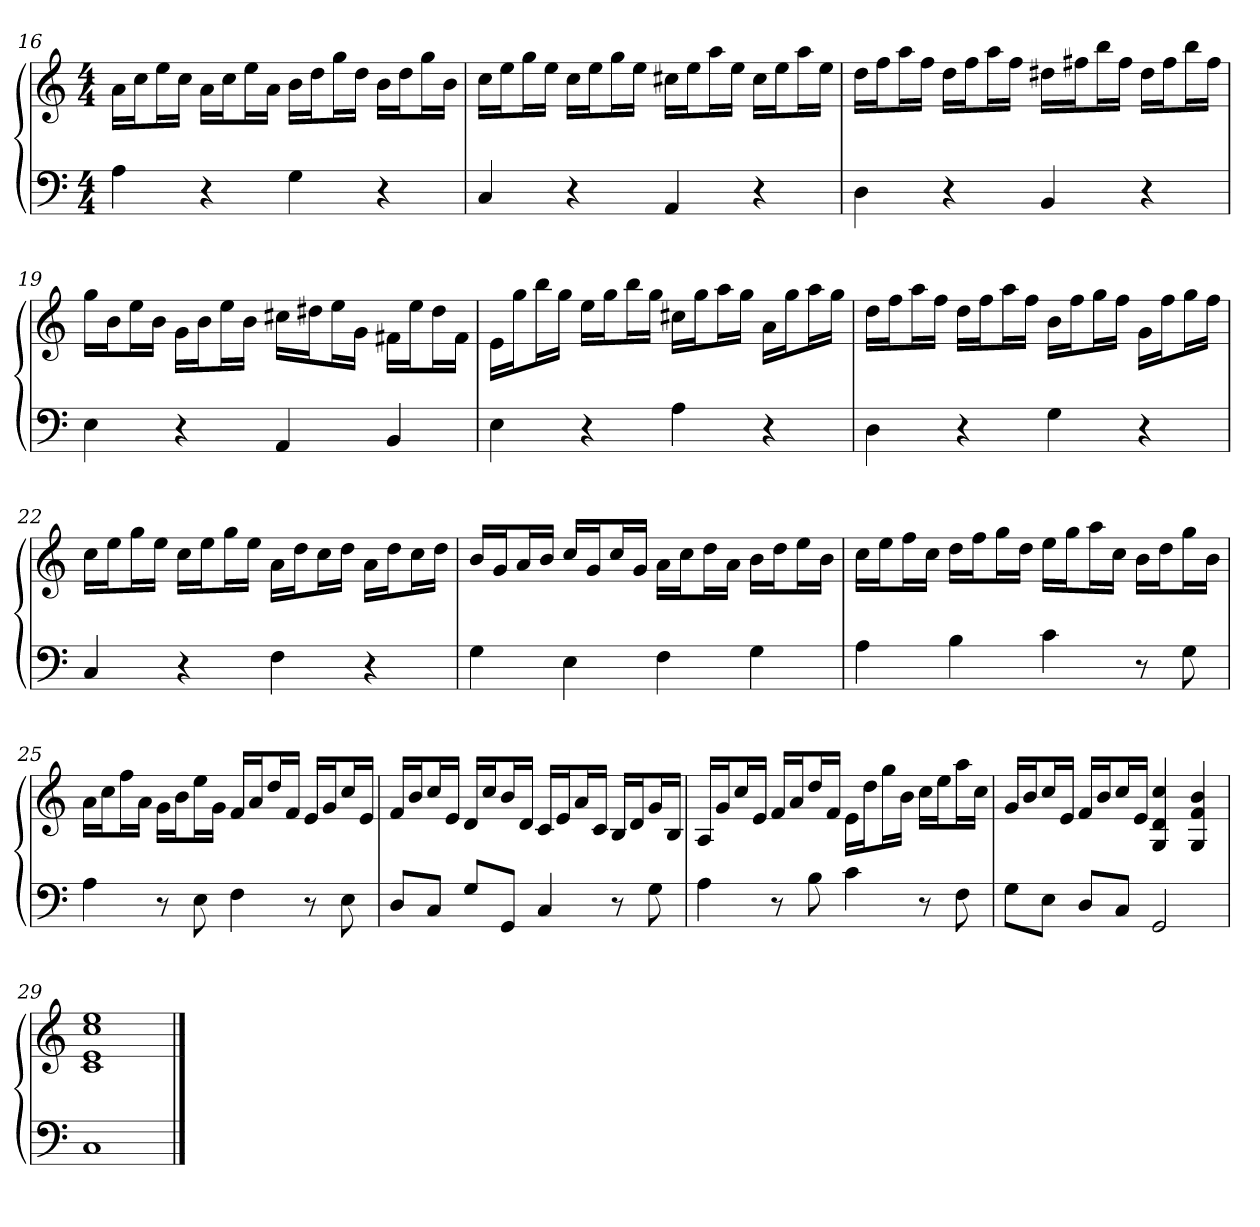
**kern	**kern
*part1	*part1
*staff2	*staff1
*k[]	*k[]
*C:	*C:
*M4/4	*M4/4
=16	=16
4A	16aLL
.	16ccJ
.	16eeL
.	16ccJJ
4r	16aLL
.	16ccJ
.	16eeL
.	16aJJ
4G	16bLL
.	16ddJ
.	16ggL
.	16ddJJ
4r	16bLL
.	16ddJ
.	16ggL
.	16bJJ
=17	=17
4C	16ccLL
.	16eeJ
.	16ggL
.	16eeJJ
4r	16ccLL
.	16eeJ
.	16ggL
.	16eeJJ
4AA	16cc#XLL
.	16eeJ
.	16aaL
.	16eeJJ
4r	16cc#LL
.	16eeJ
.	16aaL
.	16eeJJ
=18	=18
4D	16ddLL
.	16ffJ
.	16aaL
.	16ffJJ
4r	16ddLL
.	16ffJ
.	16aaL
.	16ffJJ
4BB	16dd#XLL
.	16ff#XJ
.	16bbL
.	16ff#JJ
4r	16dd#LL
.	16ff#J
.	16bbL
.	16ff#JJ
=19	=19
4E	16ggLL
.	16bJ
.	16eeL
.	16bJJ
4r	16gLL
.	16bJ
.	16eeL
.	16bJJ
4AA	16cc#XLL
.	16dd#XJ
.	16eeL
.	16gJJ
4BB	16f#XLL
.	16eeJ
.	16dd#L
.	16f#JJ
=20	=20
4E	16eLL
.	16ggJ
.	16bbL
.	16ggJJ
4r	16eeLL
.	16ggJ
.	16bbL
.	16ggJJ
4A	16cc#XLL
.	16ggJ
.	16aaL
.	16ggJJ
4r	16aLL
.	16ggJ
.	16aaL
.	16ggJJ
=21	=21
4D	16ddLL
.	16ffJ
.	16aaL
.	16ffJJ
4r	16ddLL
.	16ffJ
.	16aaL
.	16ffJJ
4G	16bLL
.	16ffJ
.	16ggL
.	16ffJJ
4r	16gLL
.	16ffJ
.	16ggL
.	16ffJJ
=22	=22
4C	16ccLL
.	16eeJ
.	16ggL
.	16eeJJ
4r	16ccLL
.	16eeJ
.	16ggL
.	16eeJJ
4F	16aLL
.	16ddJ
.	16ccL
.	16ddJJ
4r	16aLL
.	16ddJ
.	16ccL
.	16ddJJ
=23	=23
4G	16bLL
.	16gJ
.	16aL
.	16bJJ
4E	16ccLL
.	16gJ
.	16ccL
.	16gJJ
4F	16aLL
.	16ccJ
.	16ddL
.	16aJJ
4G	16bLL
.	16ddJ
.	16eeL
.	16bJJ
=24	=24
4A	16ccLL
.	16eeJ
.	16ffL
.	16ccJJ
4B	16ddLL
.	16ffJ
.	16ggL
.	16ddJJ
4c	16eeLL
.	16ggJ
.	16aaL
.	16ccJJ
8r	16bLL
.	16ddJ
8G	16ggL
.	16bJJ
=25	=25
4A	16aLL
.	16ccJ
.	16ffL
.	16aJJ
8r	16gLL
.	16bJ
8E	16eeL
.	16gJJ
4F	16fLL
.	16aJ
.	16ddL
.	16fJJ
8r	16eLL
.	16gJ
8E	16ccL
.	16eJJ
=26	=26
8DL	16fLL
.	16bJ
8CJ	16ccL
.	16eJJ
8GL	16dLL
.	16ccJ
8GGJ	16bL
.	16dJJ
4C	16cLL
.	16eJ
.	16aL
.	16cJJ
8r	16BLL
.	16dJ
8G	16gL
.	16BJJ
=27	=27
4A	16ALL
.	16gJ
.	16ccL
.	16eJJ
8r	16fLL
.	16aJ
8B	16ddL
.	16fJJ
4c	16eLL
.	16ddJ
.	16ggL
.	16bJJ
8r	16ccLL
.	16eeJ
8F	16aaL
.	16ccJJ
=28	=28
8GL	16gLL
.	16bJ
8EJ	16ccL
.	16eJJ
8DL	16fLL
.	16bJ
8CJ	16ccL
.	16eJJ
2GG	4G 4d 4cc
.	4G 4f 4b
=29	=29
1C	1c 1e 1cc 1ee
==	==
*-	*-
